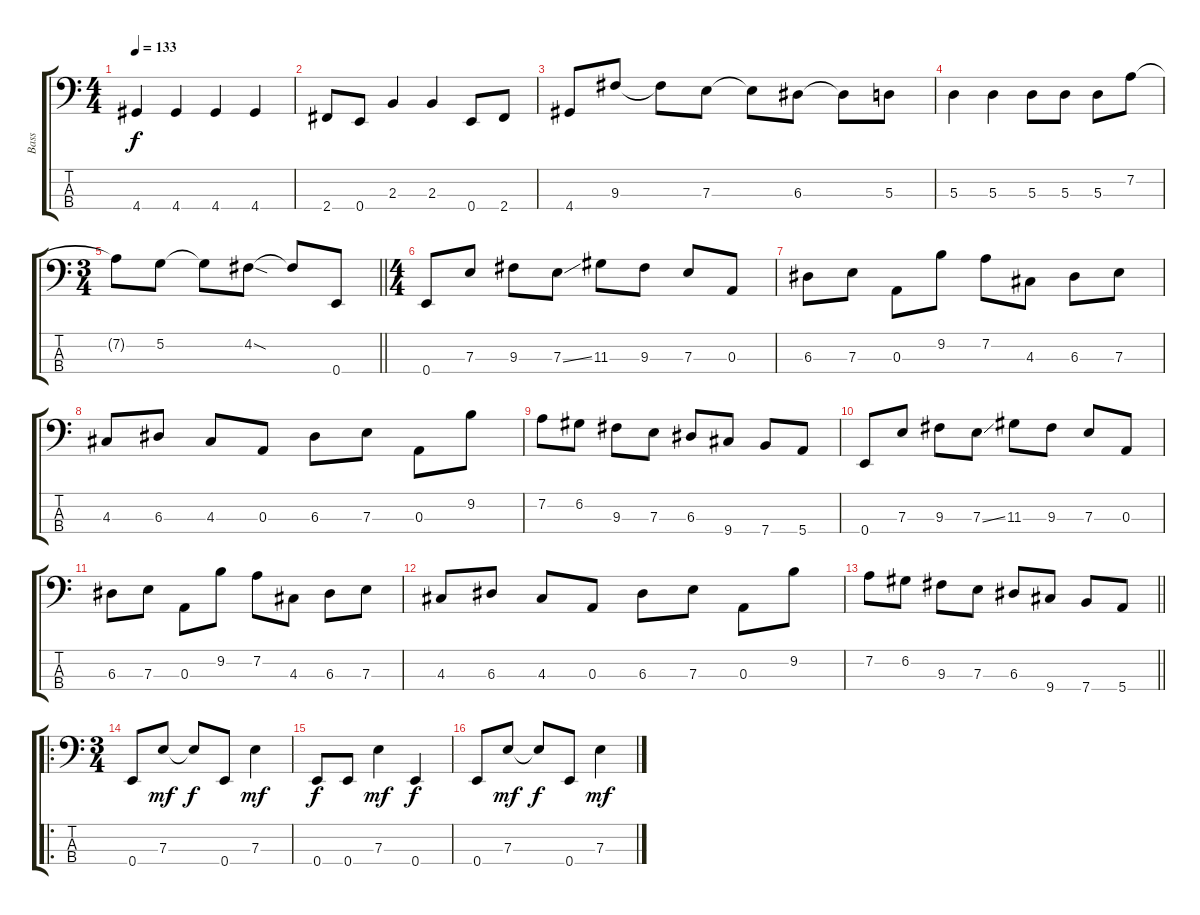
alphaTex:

\track ("Bass" "Bass") {instrument electricbassfinger}
\staff {score tabs}
\tuning (G2 D2 A1 E1) {hide}
\ts (4 4)
\tempo 133
\clef f4
\ks c
4.4{t}.4{dy f} 4.4.4 4.4.4 4.4.4 |
2.4.8 0.4.8 2.3.4 2.3.4 0.4.8 2.4.8 |
4.4.8 9.3.8 9.3{t}.8 7.3.8 7.3{t}.8 6.3.8 6.3{t}.8 5.3.8 |
5.3.4 5.3.4 5.3.8 5.3.8 5.3.8 7.2.8 |
\ts (3 4)
\barLineRight lightlight
7.2{t}.8 5.2.8 5.2{t}.8 4.2{sod}.8 4.2{t}.8 0.4.8 |
\ts (4 4)
0.4.8 7.3.8 9.3.8 7.3{ss}.8 11.3.8 9.3.8 7.3.8 0.3.8 |
6.3.8 7.3.8 0.3.8 9.2.8 7.2.8 4.3.8 6.3.8 7.3.8 |
4.3.8 6.3.8 4.3.8 0.3.8 6.3.8 7.3.8 0.3.8 9.2.8 |
7.2.8 6.2.8 9.3.8 7.3.8 6.3.8 9.4.8 7.4.8 5.4.8 |
0.4.8 7.3.8 9.3.8 7.3{ss}.8 11.3.8 9.3.8 7.3.8 0.3.8 |
6.3.8 7.3.8 0.3.8 9.2.8 7.2.8 4.3.8 6.3.8 7.3.8 |
4.3.8 6.3.8 4.3.8 0.3.8 6.3.8 7.3.8 0.3.8 9.2.8 |
\barLineRight lightlight
7.2.8 6.2.8 9.3.8 7.3.8 6.3.8 9.4.8 7.4.8 5.4.8 |
\ro
\ts (3 4)
0.4.8 7.3.8{dy mf} 7.3{t}.8{dy f} 0.4.8 7.3.4{dy mf} |
0.4.8{dy f} 0.4.8 7.3.4{dy mf} 0.4.4{dy f} |
0.4.8 7.3.8{dy mf} 7.3{t}.8{dy f} 0.4.8 7.3.4{dy mf}
